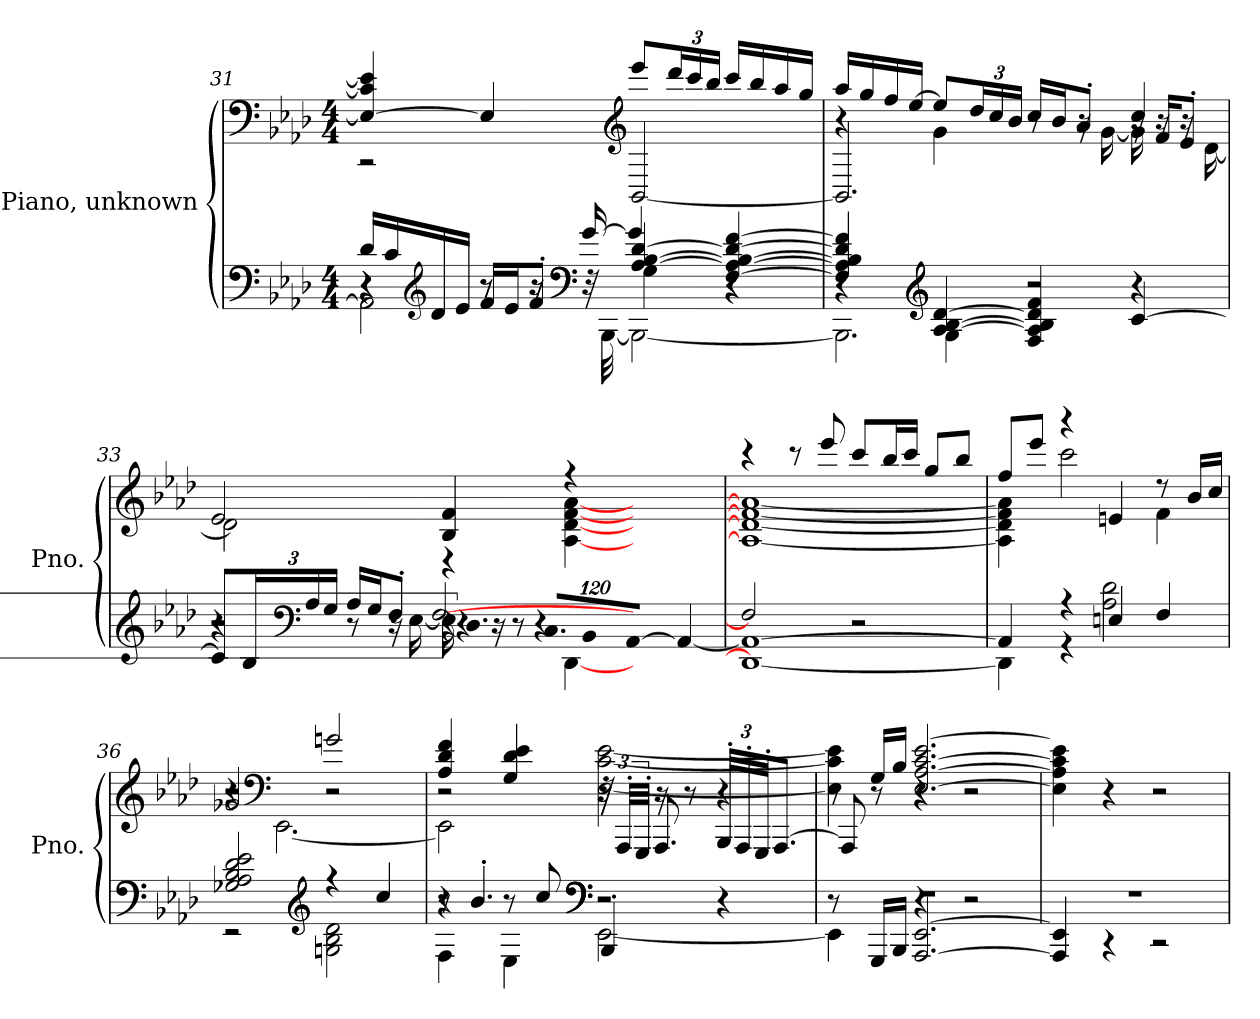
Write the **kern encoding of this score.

**kern	**kern
*part1	*part1
*staff2	*staff1
*I"Piano, unknown	*
*I'Pno.	*
!!LO:LB:g=z
*clefF4	*clefF4
*k[b-e-a-d-]	*k[b-e-a-d-]
*M4/4	*M4/4
=31	=31
*^	*^
*	*^	*	*
*	*	*^	*	*
16d-/LL	2AA-\]	4r	4r	4E-/_ 4c/] 4e-/]	2r
16c/	.	.	.	.	.
*clefG2	*	*	*	*	*
16d-/	.	.	.	.	.
16e-/JJ	.	.	.	.	.
16f/LL	.	8r	8r	4E-/]	.
16e-/J	.	.	.	.	.
8f'/J	.	16r	16r	.	.
*clefF4	*	*	*	*	*
.	.	[16g/	32r	.	.
.	.	.	[32BBB-\	.	.
*	*	*	*	*clefG2	*
[4A-/ [4B-/ [4d-/	4G\	4g/]	2BBB-\_	8eee-/L	[2BB-/
*	*	*	*	*Xbrackettup	*
.	.	.	.	24ddd-/L	.
.	.	.	.	24ccc/	.
.	.	.	.	24bb-/JJ	.
[4F/ 4A-/_ 4B-/_ 4d-/_ [4f/	4r	4r	.	16ccc/LL	.
.	.	.	.	16bb-/	.
.	.	.	.	16aa-/	.
.	.	.	.	16gg/JJ	.
*	*	*v	*v	*	*
=32	=32	=32	=32	=32
*	*	*	*	*^
4F/] 4A-/] 4B-/] 4d-/] 4f/]	4r	2.BBB-\]	16aa-/LL	4r	2.BB-/]
.	.	.	16gg/	.	.
.	.	.	16ff/	.	.
.	.	.	[16ee-/JJ	.	.
*clefG2	*	*	*	*	*
[4A-/ [4B-/ [4d-/	4G\	.	8ee-/L]	4g\	.
.	.	.	24dd-/L	.	.
.	.	.	24cc/	.	.
.	.	.	24b-/JJ	.	.
4F/ 4A-/] 4B-/] 4d-/] 4f/	2r	.	16cc/LL	8r	.
.	.	.	16b-/J	.	.
.	.	.	8a-'/J	16r	.
.	.	.	.	[16g\	.
[4c/	.	4r	16r	16g\]	4cc/
.	.	.	16f/KL	16r	.
.	.	.	8e-'/J	16r	.
.	.	.	.	[16d-\	.
*	*	*	*	*v	*v
!!LO:LB:g=z
=33	=33	=33	=33	=33
8c/L]	4r	2r	2e-/	2d-\]
*Xbrackettup	*	*	*	*
24B-/L	.	.	.	.
*clefF4	*	*	*	*
24A-/	.	.	.	.
24G/JJ	.	.	.	.
16A-/LL	8r	.	.	.
16G/J	.	.	.	.
8F'/J	16r	.	.	.
.	[16E-\	.	.	.
*brackettup	*	*	*	*
!LO:N:vis=32	!	!	!	!
640%23r	16E-\]	[2F/	4B-/ 4f/	4r
!LO:N:vis=64	!	!	!	!
960%17r	.	.	.	.
!LO:N:vis=32.	!	!	!	!
1920%103D-/	.	.	.	.
.	16r	.	.	.
!LO:N:vis=64	!	!	!	!
960%17r	.	.	.	.
!LO:N:vis=32.	!	!	!	!
1920%103C/LLL	8r	.	.	.
!LO:N:vis=32	!	!	!	!
640%23BB-/	.	.	.	.
!LO:N:vis=32	!	!	!	!
[640%23AA-/JJJ	.	.	.	.
.	[4DD-\	.	4r	[4A-\ [4d-\ [4f\ [4a-\
4AA-/_	.	.	.	.
.	1920ryy	1920ryy	1920ryy	1920ryy
=34	=34	=34	=34	=34
1AA-_	1DD-_	2F/]	4r	1A-_ 1d-_ 1f_ 1a-_
.	.	.	8r	.
.	.	.	8eee-/	.
.	.	2r	8ccc/L	.
.	.	.	16bb-/L	.
.	.	.	16ccc/JJ	.
.	.	.	8gg/L	.
.	.	.	8bb-/J	.
*	*v	*v	*	*
=35	=35	=35	=35
4AA-/]	4DD-\]	8ff/L	4A-\] 4d-\] 4f\] 4a-\]
.	.	8eee-/J	.
4r	4r	4r	2ccc\
4En/	2A-\ 2d-\	4en/	.
4F/	.	8r	4f\
.	.	16b-/LL	.
.	.	16cc/JJ	.
!!LO:LB:g=z
=36	=36	=36	=36
*	*	*	*^
2G-X/ 2A-/ 2B-/ 2d-/ 2e-/	2r	2r	4r	2g-X/
*	*	*clefF4	*	*
.	.	.	[2.EE-\	.
*clefG2	*	*	*	*
4r	2Gn\ 2B-\ 2d-\	2gn/	.	2r
4cc/	.	.	.	.
=37	=37	=37	=37	=37
*	*^	*	*	*
8r	4F\	4r	4A-/ 4d-/ 4f/	2EE-\]	2r
4.b-'/	.	.	.	.	.
.	4E-\	8r	4G/ 4d-/ 4e-/	.	.
.	.	8cc/	.	.	.
*clefF4	*	*	*	*	*
*	*	*	*brackettup	*	*
2r	[2EE-\	4BBB-'/	48r	[2E-\ [2c\ [2e-\	16r
.	.	.	48AAA-'/LLL	.	.
.	.	.	48GGG'/JJJ	.	.
.	.	.	16r	.	8.AAA-/
.	.	.	8r	.	.
*	*	*	*	*	*Xbrackettup
.	.	4r	4r	.	48BBB-'/LLL
.	.	.	.	.	48AAA-'/
.	.	.	.	.	48GGG'/JJ
.	.	.	.	.	[8.AAA-/J
=38	=38	=38	=38	=38	=38
1r	4EE-\]	8r	8r	4E-\] 4c\] 4e-\]	8AAA-/]
.	.	16GGG/LL	16G/LL	.	8r
.	.	16BBB-/JJ	16B-/JJ	.	.
.	4r	[2.AAA-/ [2.EE-/	[2.E-/ [2.A-/ [2.c/ [2.e-/	4r	4r
.	2r	.	.	2r	2r
*	*v	*v	*	*	*
*	*	*v	*v	*v
=39	=39	=39
1r	4AAA-/] 4EE-/]	4E-\] 4A-\] 4c\] 4e-\]
.	4r	4r
.	2r	2r
*v	*v	*
=	=
*-	*-
